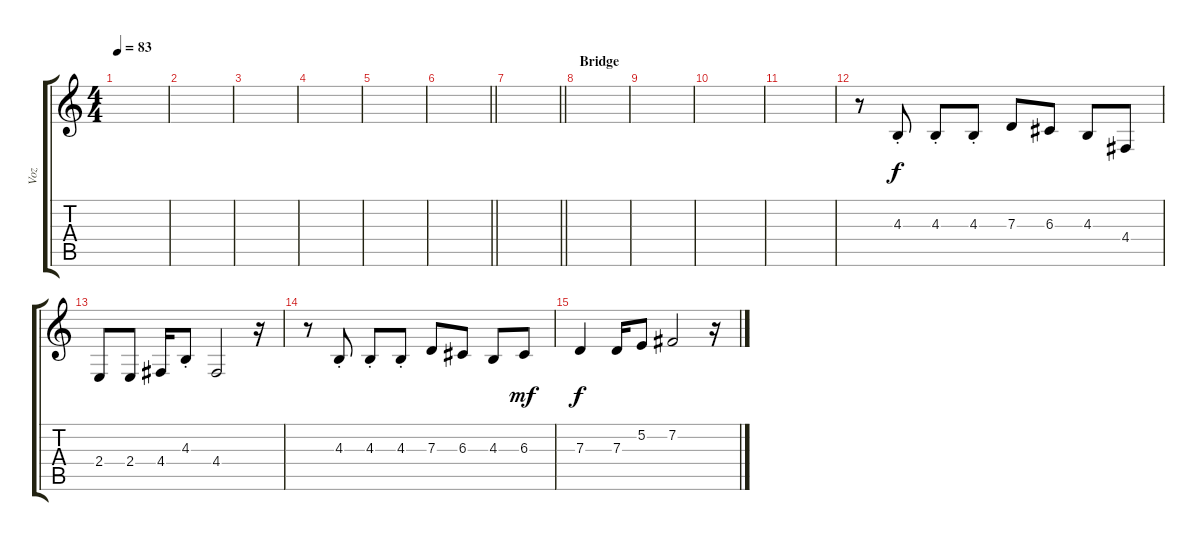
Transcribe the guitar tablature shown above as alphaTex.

\track ("Voz" "Voz") {instrument altosax}
\staff {score tabs}
\tuning (E4 B3 G3 D3 A2 E2) {hide}
\ts (4 4)
\tempo 83
\clef g2
\ks c
|
|
|
|
|
\barLineRight lightlight
|
\barLineRight lightlight
|
\section ("" "Bridge")
|
|
|
|
r.8 4.3{st}.8 4.3{st}.8 4.3{st}.8 7.3.8 6.3.8 4.3.8 4.4.8 |
2.4.8 2.4.8 4.4.16 4.3{st}.8 4.4.2 r.16 |
r.8 4.3{st}.8 4.3{st}.8 4.3{st}.8 7.3.8 6.3.8 4.3.8 6.3.8{dy mf} |
7.3.4{dy f} 7.3.16 5.2.8 7.2.2 r.16
